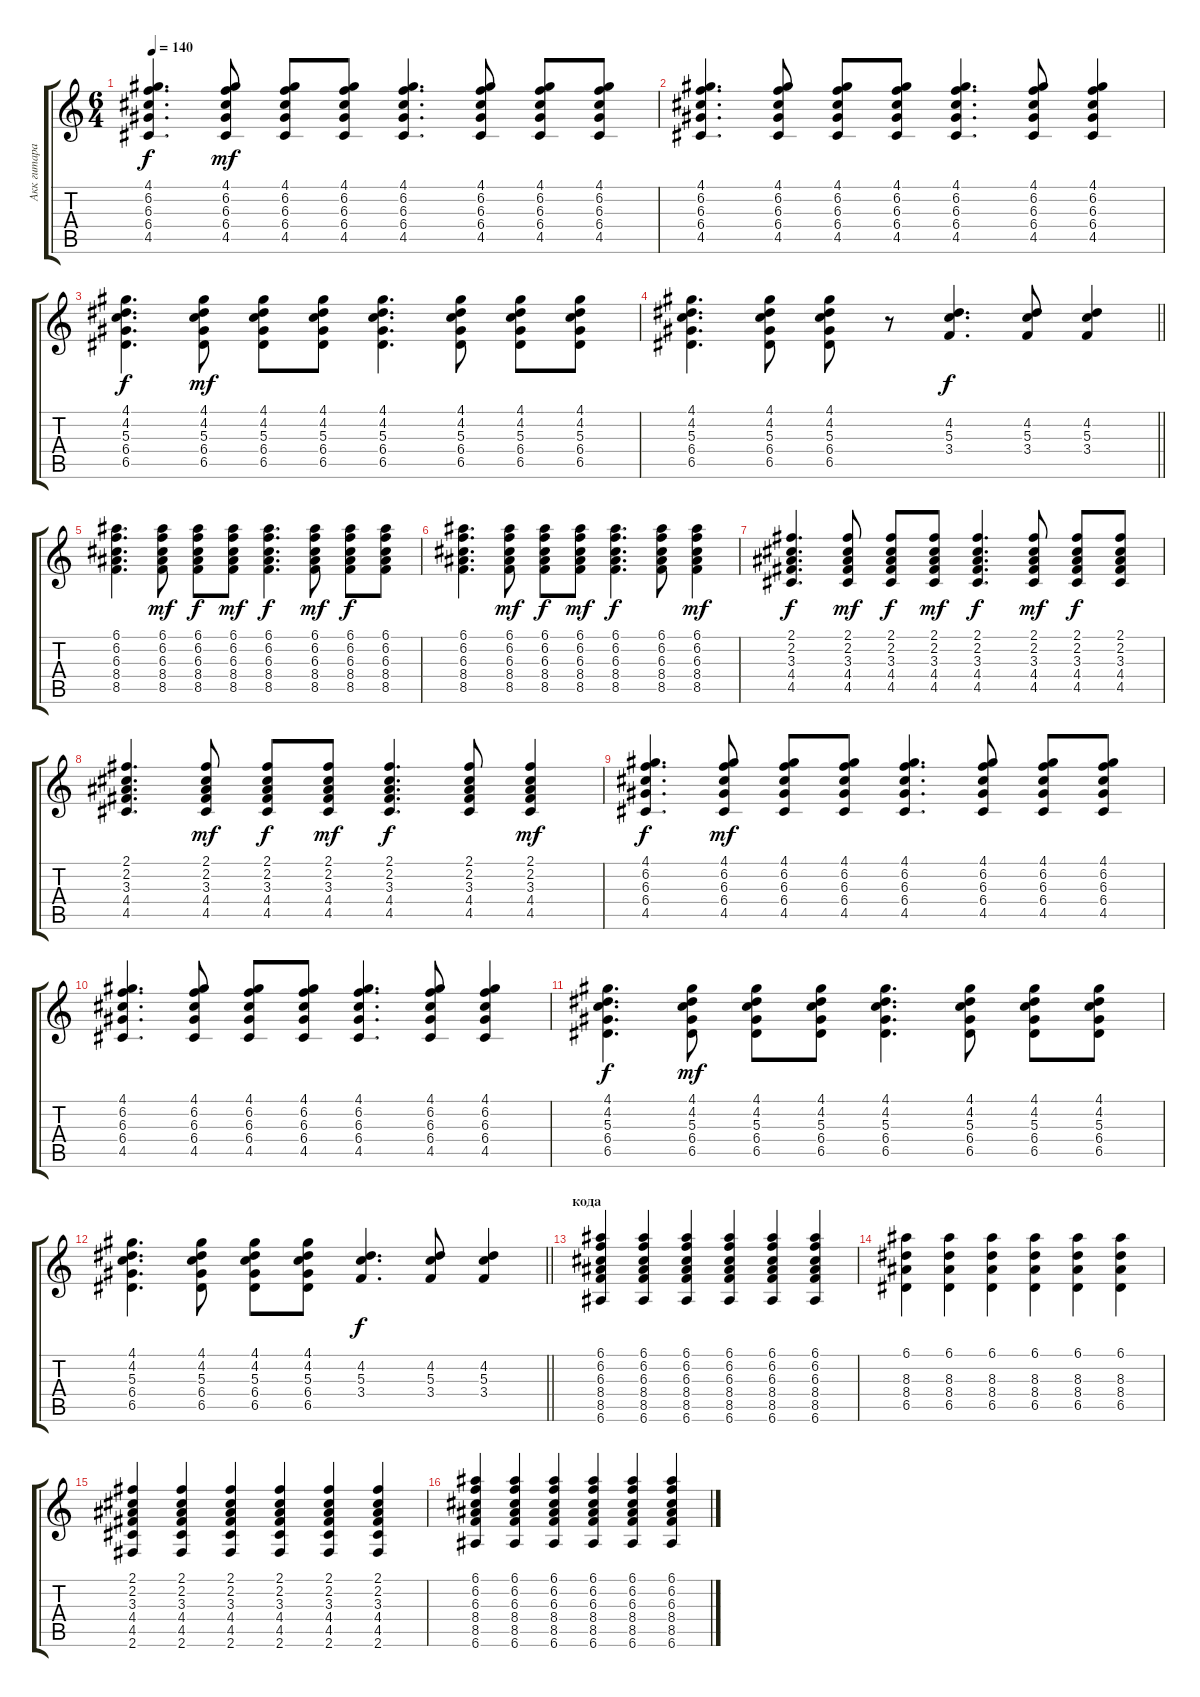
\track ("Акк гитара" "Акк гитара") {instrument acousticguitarsteel}
\staff {score tabs}
\tuning (E4 B3 G3 D3 A2 E2) {hide}
\ts (6 4)
\tempo 140
\clef g2
\ks c
(4.1 6.2 6.3 6.4 4.5).4{d dy f} (4.1 6.2 6.3 6.4 4.5).8{dy mf} (4.1 6.2 6.3 6.4 4.5).8 (4.1 6.2 6.3 6.4 4.5).8 (4.1 6.2 6.3 6.4 4.5).4{d} (4.1 6.2 6.3 6.4 4.5).8 (4.1 6.2 6.3 6.4 4.5).8 (4.1 6.2 6.3 6.4 4.5).8 |
(4.1 6.2 6.3 6.4 4.5).4{d} (4.1 6.2 6.3 6.4 4.5).8 (4.1 6.2 6.3 6.4 4.5).8 (4.1 6.2 6.3 6.4 4.5).8 (4.1 6.2 6.3 6.4 4.5).4{d} (4.1 6.2 6.3 6.4 4.5).8 (4.1 6.2 6.3 6.4 4.5).4 |
(4.1 4.2 5.3 6.4 6.5).4{d dy f} (4.1 4.2 5.3 6.4 6.5).8{dy mf} (4.1 4.2 5.3 6.4 6.5).8 (4.1 4.2 5.3 6.4 6.5).8 (4.1 4.2 5.3 6.4 6.5).4{d} (4.1 4.2 5.3 6.4 6.5).8 (4.1 4.2 5.3 6.4 6.5).8 (4.1 4.2 5.3 6.4 6.5).8 |
\barLineRight lightlight
(4.1 4.2 5.3 6.4 6.5).4{d} (4.1 4.2 5.3 6.4 6.5).8 (4.1 4.2 5.3 6.4 6.5).8 r.8 (4.2 5.3 3.4).4{d dy f} (4.2 5.3 3.4).8 (4.2 5.3 3.4).4 |
(6.1 6.2 6.3 8.4 8.5).4{d} (6.1 6.2 6.3 8.4 8.5).8{dy mf} (6.1 6.2 6.3 8.4 8.5).8{dy f} (6.1 6.2 6.3 8.4 8.5).8{dy mf} (6.1 6.2 6.3 8.4 8.5).4{d dy f} (6.1 6.2 6.3 8.4 8.5).8{dy mf} (6.1 6.2 6.3 8.4 8.5).8{dy f} (6.1 6.2 6.3 8.4 8.5).8 |
(6.1 6.2 6.3 8.4 8.5).4{d} (6.1 6.2 6.3 8.4 8.5).8{dy mf} (6.1 6.2 6.3 8.4 8.5).8{dy f} (6.1 6.2 6.3 8.4 8.5).8{dy mf} (6.1 6.2 6.3 8.4 8.5).4{d dy f} (6.1 6.2 6.3 8.4 8.5).8 (6.1 6.2 6.3 8.4 8.5).4{dy mf} |
(2.1 2.2 3.3 4.4 4.5).4{d dy f} (2.1 2.2 3.3 4.4 4.5).8{dy mf} (2.1 2.2 3.3 4.4 4.5).8{dy f} (2.1 2.2 3.3 4.4 4.5).8{dy mf} (2.1 2.2 3.3 4.4 4.5).4{d dy f} (2.1 2.2 3.3 4.4 4.5).8{dy mf} (2.1 2.2 3.3 4.4 4.5).8{dy f} (2.1 2.2 3.3 4.4 4.5).8 |
(2.1 2.2 3.3 4.4 4.5).4{d} (2.1 2.2 3.3 4.4 4.5).8{dy mf} (2.1 2.2 3.3 4.4 4.5).8{dy f} (2.1 2.2 3.3 4.4 4.5).8{dy mf} (2.1 2.2 3.3 4.4 4.5).4{d dy f} (2.1 2.2 3.3 4.4 4.5).8 (2.1 2.2 3.3 4.4 4.5).4{dy mf} |
(4.1 6.2 6.3 6.4 4.5).4{d dy f} (4.1 6.2 6.3 6.4 4.5).8{dy mf} (4.1 6.2 6.3 6.4 4.5).8 (4.1 6.2 6.3 6.4 4.5).8 (4.1 6.2 6.3 6.4 4.5).4{d} (4.1 6.2 6.3 6.4 4.5).8 (4.1 6.2 6.3 6.4 4.5).8 (4.1 6.2 6.3 6.4 4.5).8 |
(4.1 6.2 6.3 6.4 4.5).4{d} (4.1 6.2 6.3 6.4 4.5).8 (4.1 6.2 6.3 6.4 4.5).8 (4.1 6.2 6.3 6.4 4.5).8 (4.1 6.2 6.3 6.4 4.5).4{d} (4.1 6.2 6.3 6.4 4.5).8 (4.1 6.2 6.3 6.4 4.5).4 |
(4.1 4.2 5.3 6.4 6.5).4{d dy f} (4.1 4.2 5.3 6.4 6.5).8{dy mf} (4.1 4.2 5.3 6.4 6.5).8 (4.1 4.2 5.3 6.4 6.5).8 (4.1 4.2 5.3 6.4 6.5).4{d} (4.1 4.2 5.3 6.4 6.5).8 (4.1 4.2 5.3 6.4 6.5).8 (4.1 4.2 5.3 6.4 6.5).8 |
\barLineRight lightlight
(4.1 4.2 5.3 6.4 6.5).4{d} (4.1 4.2 5.3 6.4 6.5).8 (4.1 4.2 5.3 6.4 6.5).8 (4.1 4.2 5.3 6.4 6.5).8 (4.2 5.3 3.4).4{d dy f} (4.2 5.3 3.4).8 (4.2 5.3 3.4).4 |
\section ("" "кода")
(6.1 6.2 6.3 8.4 8.5 6.6).4 (6.1 6.2 6.3 8.4 8.5 6.6).4 (6.1 6.2 6.3 8.4 8.5 6.6).4 (6.1 6.2 6.3 8.4 8.5 6.6).4 (6.1 6.2 6.3 8.4 8.5 6.6).4 (6.1 6.2 6.3 8.4 8.5 6.6).4 |
(6.1 8.3 8.4 6.5).4 (6.1 8.3 8.4 6.5).4 (6.1 8.3 8.4 6.5).4 (6.1 8.3 8.4 6.5).4 (6.1 8.3 8.4 6.5).4 (6.1 8.3 8.4 6.5).4 |
(2.1 2.2 3.3 4.4 4.5 2.6).4 (2.1 2.2 3.3 4.4 4.5 2.6).4 (2.1 2.2 3.3 4.4 4.5 2.6).4 (2.1 2.2 3.3 4.4 4.5 2.6).4 (2.1 2.2 3.3 4.4 4.5 2.6).4 (2.1 2.2 3.3 4.4 4.5 2.6).4 |
(6.1 6.2 6.3 8.4 8.5 6.6).4 (6.1 6.2 6.3 8.4 8.5 6.6).4 (6.1 6.2 6.3 8.4 8.5 6.6).4 (6.1 6.2 6.3 8.4 8.5 6.6).4 (6.1 6.2 6.3 8.4 8.5 6.6).4 (6.1 6.2 6.3 8.4 8.5 6.6).4
